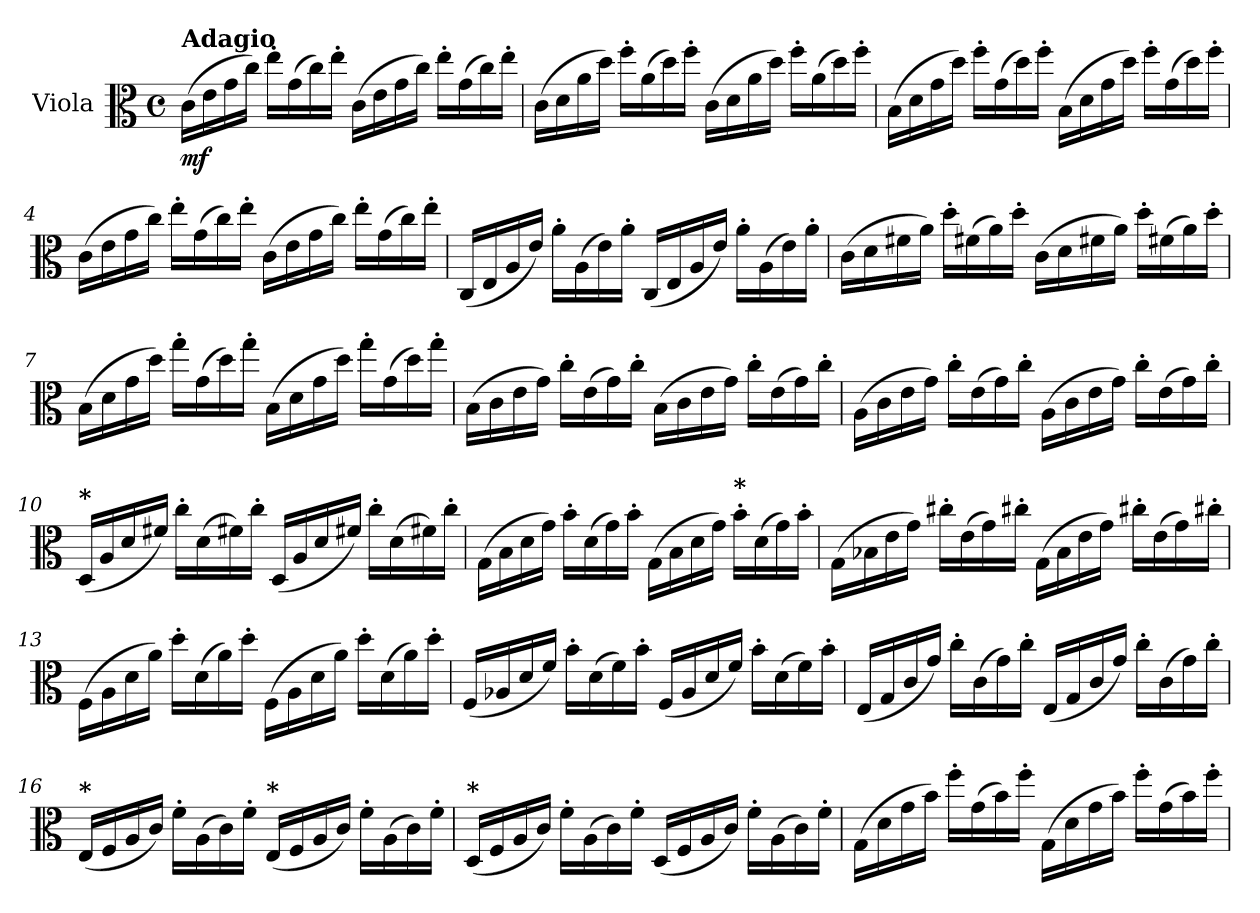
**kern	**dynam
*part1	*part1
*staff1	*staff1
*I"Viola	*
*I'Vla	*
*clefC3	*
*k[]	*
*M4/4	*
*met(c)	*
=1	=1
!LO:TX:a:B:t=Adagio	!
!	!LO:DY:b
(16c\LL	mf
16e\	.
16g\	.
16cc\JJ)	.
*MM75	*
16ee'\LL	.
*MM74	*
(16g\	.
16cc\)	.
16ee'\JJ	.
(16c\LL	.
16e\	.
16g\	.
16cc\JJ)	.
16ee'\LL	.
*MM75	*
(16g\	.
16cc\)	.
16ee'\JJ	.
=2	=2
(16c\LL	.
16d\	.
16a\	.
*MM76	*
16dd\JJ)	.
*MM78	*
16ff'\LL	.
*MM76	*
(16a\	.
16dd\)	.
16ff'\JJ	.
(16c\LL	.
16d\	.
16a\	.
*MM77	*
16dd\JJ)	.
*MM79	*
16ff'\LL	.
*MM77	*
(16a\	.
16dd\)	.
*MM74	*
16ff'\JJ	.
=3	=3
(16B\LL	.
16d\	.
16g\	.
*MM77	*
16dd\JJ)	.
*MM80	*
16ff'\LL	.
(16g\	.
16dd\)	.
*MM77	*
16ff'\JJ	.
(16B\LL	.
16d\	.
16g\	.
*MM76	*
16dd\JJ)	.
*MM78	*
16ff'\LL	.
*MM76	*
(16g\	.
16dd\)	.
*MM72	*
16ff'\JJ	.
!!LO:LB:g=z
=4	=4
*MM76	*
(16c\LL	.
16e\	.
16g\	.
16cc\JJ)	.
16ee'\LL	.
(16g\	.
16cc\)	.
*MM74	*
16ee'\JJ	.
*MM76	*
(16c\LL	.
16e\	.
16g\	.
16cc\JJ)	.
*MM78	*
16ee'\LL	.
*MM76	*
(16g\	.
16cc\)	.
16ee'\JJ	.
=5	=5
*MM74	*
(16C/LL	.
16E/	.
16A/	.
*MM76	*
16e/JJ)	.
16a'\LL	.
*MM76	*
(16A\	.
16e\)	.
16a'\JJ	.
*MM74	*
(16C/LL	.
16E/	.
16A/	.
*MM76	*
16e/JJ)	.
*MM78	*
16a'\LL	.
*MM76	*
(16A\	.
16e\)	.
*MM75	*
16a'\JJ	.
=6	=6
*MM76	*
(16c\LL	.
16d\	.
16f#X\	.
16a\JJ)	.
*MM78	*
16dd'\LL	.
*MM77	*
(16f#X\	.
16a\)	.
16dd'\JJ	.
*MM75	*
(16c\LL	.
16d\	.
16f#X\	.
16a\JJ)	.
*MM77	*
16dd'\LL	.
(16f#X\	.
16a\)	.
*MM72	*
16dd'\JJ	.
!!LO:LB:g=z
=7	=7
*MM75	*
(16B\LL	.
16d\	.
16g\	.
*MM77	*
16dd\JJ)	.
*MM78	*
16gg'\LL	.
*MM77	*
(16g\	.
16dd\)	.
*MM74	*
16gg'\JJ	.
*MM75	*
(16B\LL	.
16d\	.
16g\	.
*MM78	*
16dd\JJ)	.
16gg'\LL	.
(16g\	.
16dd\)	.
*MM72	*
16gg'\JJ	.
=8	=8
*MM75	*
(16B\LL	.
16c\	.
16e\	.
16g\JJ)	.
*MM78	*
16cc'\LL	.
(16e\	.
16g\)	.
*MM74	*
16cc'\JJ	.
*MM76	*
(16B\LL	.
16c\	.
16e\	.
16g\JJ)	.
*MM78	*
16cc'\LL	.
(16e\	.
16g\)	.
*MM72	*
16cc'\JJ	.
=9	=9
*MM76	*
(16A\LL	.
16c\	.
16e\	.
16g\JJ)	.
16cc'\LL	.
*MM74	*
(16e\	.
16g\)	.
16cc'\JJ	.
*MM75	*
(16A\LL	.
16c\	.
16e\	.
16g\JJ)	.
16cc'\LL	.
*MM74	*
(16e\	.
16g\)	.
*MM69	*
16cc'\JJ	.
!!LO:LB:g=z
=10	=10
!LO:TX:a:B:t=*	!
(16D/LL	.
16A/	.
16d/	.
*MM75	*
16f#X/JJ)	.
16cc'\LL	.
(16d\	.
16f#X\)	.
16cc'\JJ	.
(16D/LL	.
16A/	.
16d/	.
*MM75	*
16f#X/JJ)	.
16cc'\LL	.
(16d\	.
16f#X\)	.
*MM72	*
16cc'\JJ	.
=11	=11
*MM75	*
(16G\LL	.
16B\	.
16d\	.
16g\JJ)	.
*MM76	*
16b'\LL	.
(16d\	.
16g\)	.
16b'\JJ	.
*MM75	*
(16G\LL	.
16B\	.
16d\	.
16g\JJ)	.
!LO:TX:a:B:t=*	!
16b'\LL	.
(16d\	.
16g\)	.
16b'\JJ	.
=12	=12
*MM75	*
(16G\LL	.
16B-X\	.
16e\	.
16g\JJ)	.
*MM77	*
16cc#X'\LL	.
(16e\	.
16g\)	.
*MM72	*
16cc#X'\JJ	.
*MM75	*
(16G\LL	.
16B-\	.
16e\	.
16g\JJ)	.
16cc#X'\LL	.
(16e\	.
16g\)	.
*MM73	*
16cc#X'\JJ	.
!!LO:LB:g=z
=13	=13
*MM72	*
(16F\LL	.
*MM75	*
16A\	.
16d\	.
16a\JJ)	.
*MM76	*
16dd'\LL	.
(16d\	.
16a\)	.
16dd'\JJ	.
*MM75	*
(16F\LL	.
16A\	.
16d\	.
16a\JJ)	.
*MM76	*
16dd'\LL	.
(16d\	.
16a\)	.
*MM72	*
16dd'\JJ	.
=14	=14
*MM75	*
(16F/LL	.
16A-X/	.
16d/	.
16f/JJ)	.
*MM76	*
16b'\LL	.
(16d\	.
16f\)	.
16b'\JJ	.
*MM75	*
(16F/LL	.
16A-/	.
16d/	.
16f/JJ)	.
*MM76	*
16b'\LL	.
(16d\	.
16f\)	.
*MM73	*
16b'\JJ	.
=15	=15
*MM75	*
(16E/LL	.
16G/	.
16c/	.
*MM75	*
16g/JJ)	.
*MM78	*
16cc'\LL	.
(16c\	.
16g\)	.
16cc'\JJ	.
*MM75	*
(16E/LL	.
16G/	.
16c/	.
16g/JJ)	.
*MM77	*
16cc'\LL	.
(16c\	.
16g\)	.
*MM71	*
16cc'\JJ	.
!!LO:LB:g=z
=16	=16
!LO:TX:a:B:t=*	!
(16E/LL	.
16F/	.
16A/	.
16c/JJ)	.
*MM76	*
16f'\LL	.
(16A\	.
16c\)	.
16f'\JJ	.
!LO:TX:a:B:t=*	!
(16E/LL	.
16F/	.
16A/	.
16c/JJ)	.
16f'\LL	.
(16A\	.
16c\)	.
*MM71	*
16f'\JJ	.
=17	=17
!LO:TX:a:B:t=*	!
(16D/LL	.
16F/	.
16A/	.
16c/JJ)	.
16f'\LL	.
(16A\	.
16c\)	.
*MM71	*
16f'\JJ	.
*MM75	*
(16D/LL	.
16F/	.
16A/	.
16c/JJ)	.
*MM75	*
16f'\LL	.
(16A\	.
16c\)	.
*MM71	*
16f'\JJ	.
=18	=18
*MM75	*
(16G\LL	.
16d\	.
16g\	.
16b\JJ)	.
16ff'\LL	.
(16g\	.
16b\)	.
16ff'\JJ	.
(16G\LL	.
16d\	.
16g\	.
16b\JJ)	.
16ff'\LL	.
(16g\	.
16b\)	.
16ff'\JJ	.
=	=
*-	*-
